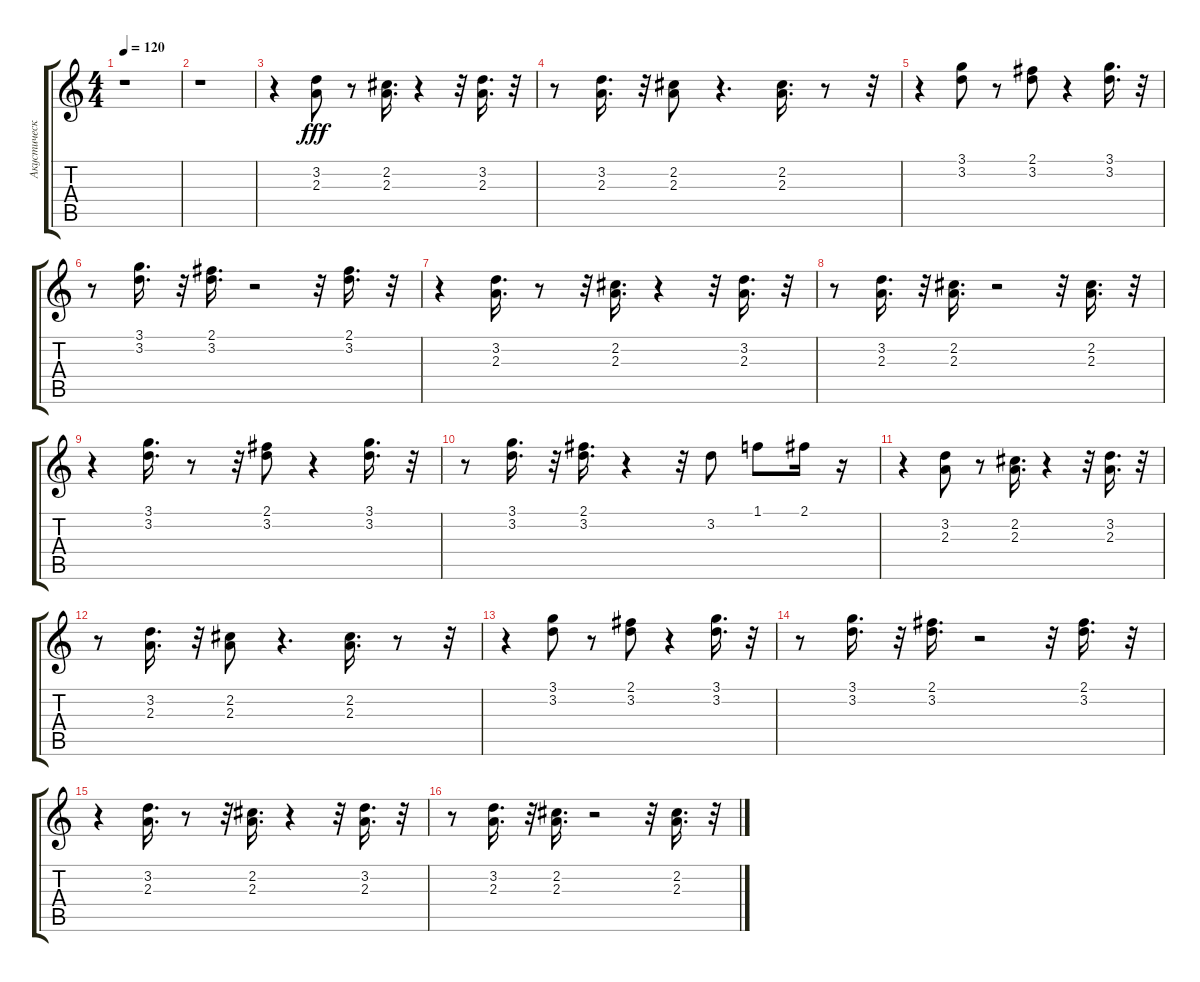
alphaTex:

\track ("Акустический Гранд Роял" "Акустическ") {instrument distortionguitar}
\staff {score tabs}
\tuning (E4 B3 G3 D3 A2 E2) {hide}
\ts (4 4)
\tempo 120
\clef g2
\ks c
r.1{dy fff} |
r.1 |
r.4 (3.2 2.3).8{instrument distortionguitar} r.8 (2.2 2.3).16{d} r.4 r.32 (3.2 2.3).16{d} r.32 |
r.8 (3.2 2.3).16{d} r.32 (2.2 2.3).8 r.4{d} (2.2 2.3).16{d} r.8 r.32 |
r.4 (3.1 3.2).8 r.8 (2.1 3.2).8 r.4 (3.1 3.2).16{d} r.32 |
r.8 (3.1 3.2).16{d} r.32 (2.1 3.2).16{d} r.2 r.32 (2.1 3.2).16{d} r.32 |
r.4 (3.2 2.3).16{d} r.8 r.32 (2.2 2.3).16{d} r.4 r.32 (3.2 2.3).16{d} r.32 |
r.8 (3.2 2.3).16{d} r.32 (2.2 2.3).16{d} r.2 r.32 (2.2 2.3).16{d} r.32 |
r.4 (3.1 3.2).16{d} r.8 r.32 (2.1 3.2).8 r.4 (3.1 3.2).16{d} r.32 |
r.8 (3.1 3.2).16{d} r.32 (2.1 3.2).16{d} r.4 r.32 3.2.8 1.1.8 2.1.16 r.16 |
r.4 (3.2 2.3).8 r.8 (2.2 2.3).16{d} r.4 r.32 (3.2 2.3).16{d} r.32 |
r.8 (3.2 2.3).16{d} r.32 (2.2 2.3).8 r.4{d} (2.2 2.3).16{d} r.8 r.32 |
r.4 (3.1 3.2).8 r.8 (2.1 3.2).8 r.4 (3.1 3.2).16{d} r.32 |
r.8 (3.1 3.2).16{d} r.32 (2.1 3.2).16{d} r.2 r.32 (2.1 3.2).16{d} r.32 |
r.4 (3.2 2.3).16{d} r.8 r.32 (2.2 2.3).16{d} r.4 r.32 (3.2 2.3).16{d} r.32 |
r.8 (3.2 2.3).16{d} r.32 (2.2 2.3).16{d} r.2 r.32 (2.2 2.3).16{d} r.32
